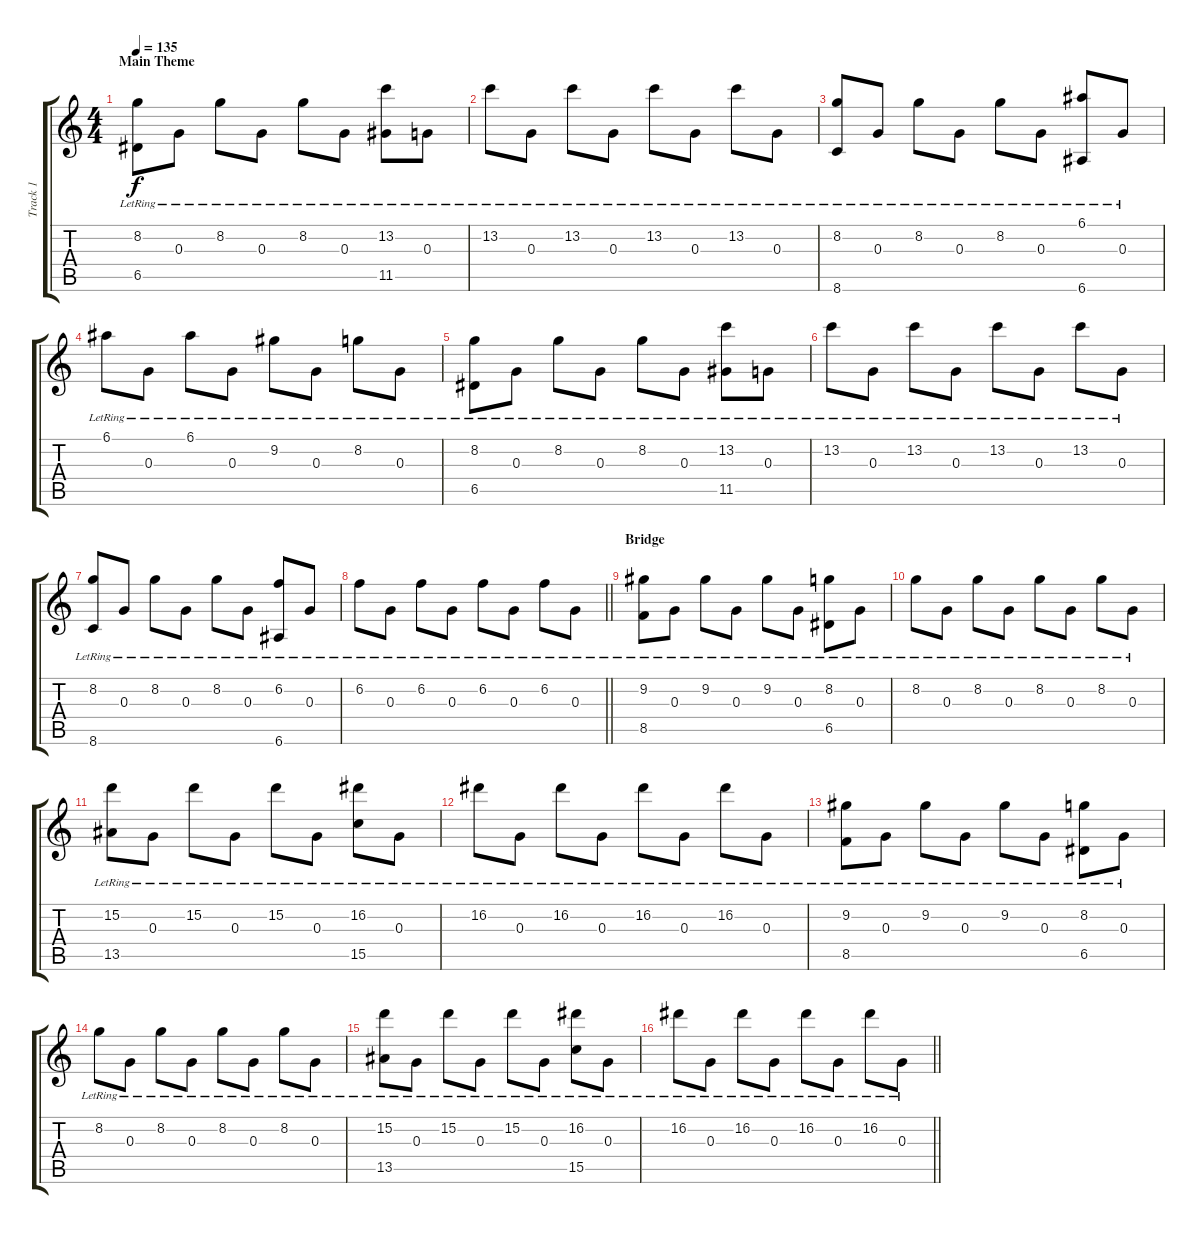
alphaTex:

\track ("Track 1" "Track 1") {instrument acousticguitarsteel}
\staff {score tabs}
\tuning (E4 B3 G3 D3 A2 E2) {hide}
\ts (4 4)
\section ("" "Main Theme")
\tempo 135
\clef g2
\ks c
(8.2{lr} 6.5{lr}).8{dy f} 0.3{lr}.8 8.2{lr}.8 0.3{lr}.8 8.2{lr}.8 0.3{lr}.8 (13.2{lr} 11.5{lr}).8 0.3{lr}.8 |
13.2{lr}.8 0.3{lr}.8 13.2{lr}.8 0.3{lr}.8 13.2{lr}.8 0.3{lr}.8 13.2{lr}.8 0.3{lr}.8 |
(8.2{lr} 8.6{lr}).8 0.3{lr}.8 8.2{lr}.8 0.3{lr}.8 8.2{lr}.8 0.3{lr}.8 (6.1{lr} 6.6{lr}).8 0.3{lr}.8 |
6.1{lr}.8 0.3{lr}.8 6.1{lr}.8 0.3{lr}.8 9.2{lr}.8 0.3{lr}.8 8.2{lr}.8 0.3{lr}.8 |
(8.2{lr} 6.5{lr}).8 0.3{lr}.8 8.2{lr}.8 0.3{lr}.8 8.2{lr}.8 0.3{lr}.8 (13.2{lr} 11.5{lr}).8 0.3{lr}.8 |
13.2{lr}.8 0.3{lr}.8 13.2{lr}.8 0.3{lr}.8 13.2{lr}.8 0.3{lr}.8 13.2{lr}.8 0.3{lr}.8 |
(8.2{lr} 8.6{lr}).8 0.3{lr}.8 8.2{lr}.8 0.3{lr}.8 8.2{lr}.8 0.3{lr}.8 (6.2{lr} 6.6{lr}).8 0.3{lr}.8 |
\barLineRight lightlight
6.2{lr}.8 0.3{lr}.8 6.2{lr}.8 0.3{lr}.8 6.2{lr}.8 0.3{lr}.8 6.2{lr}.8 0.3{lr}.8 |
\section ("" "Bridge")
(9.2{lr} 8.5{lr}).8 0.3{lr}.8 9.2{lr}.8 0.3{lr}.8 9.2{lr}.8 0.3{lr}.8 (8.2{lr} 6.5{lr}).8 0.3{lr}.8 |
8.2{lr}.8 0.3{lr}.8 8.2{lr}.8 0.3{lr}.8 8.2{lr}.8 0.3{lr}.8 8.2{lr}.8 0.3{lr}.8 |
(15.2{lr} 13.5{lr}).8 0.3{lr}.8 15.2{lr}.8 0.3{lr}.8 15.2{lr}.8 0.3{lr}.8 (16.2{lr} 15.5{lr}).8 0.3{lr}.8 |
16.2{lr}.8 0.3{lr}.8 16.2{lr}.8 0.3{lr}.8 16.2{lr}.8 0.3{lr}.8 16.2{lr}.8 0.3{lr}.8 |
(9.2{lr} 8.5{lr}).8 0.3{lr}.8 9.2{lr}.8 0.3{lr}.8 9.2{lr}.8 0.3{lr}.8 (8.2{lr} 6.5{lr}).8 0.3{lr}.8 |
8.2{lr}.8 0.3{lr}.8 8.2{lr}.8 0.3{lr}.8 8.2{lr}.8 0.3{lr}.8 8.2{lr}.8 0.3{lr}.8 |
(15.2{lr} 13.5{lr}).8 0.3{lr}.8 15.2{lr}.8 0.3{lr}.8 15.2{lr}.8 0.3{lr}.8 (16.2{lr} 15.5{lr}).8 0.3{lr}.8 |
\barLineRight lightlight
16.2{lr}.8 0.3{lr}.8 16.2{lr}.8 0.3{lr}.8 16.2{lr}.8 0.3{lr}.8 16.2{lr}.8 0.3{lr}.8
